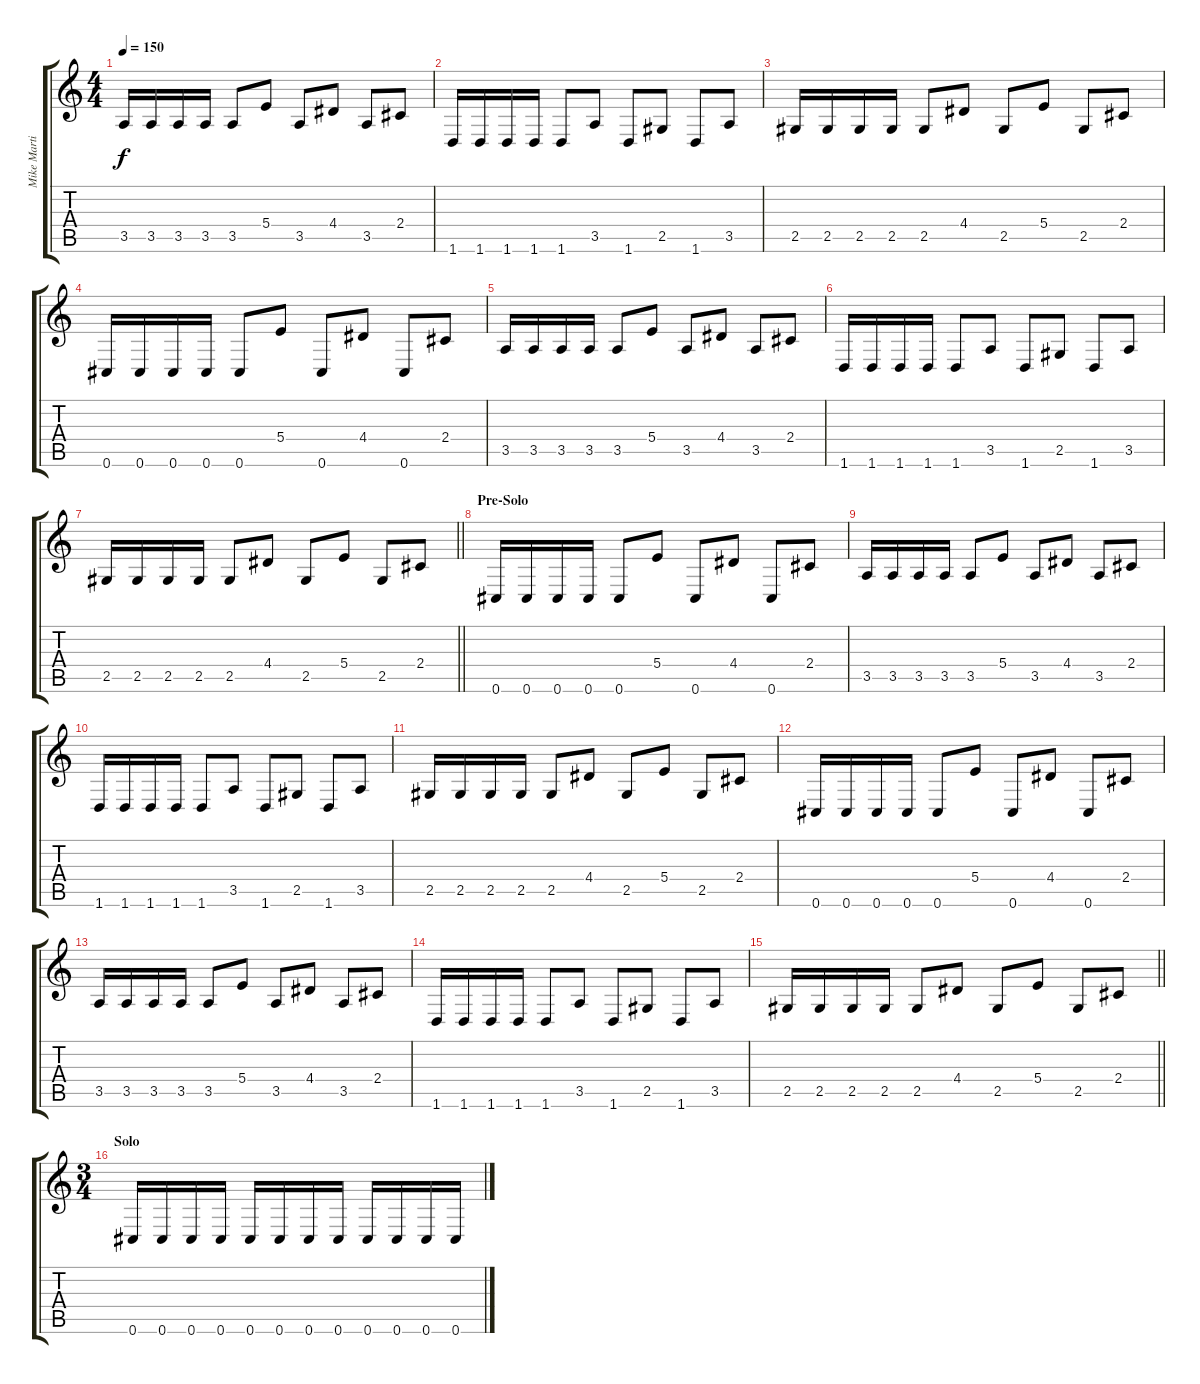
\track ("Mike Martin" "Mike Marti") {instrument overdrivenguitar}
\staff {score tabs}
\tuning (Db4 Ab3 E3 B2 Gb2 Db2) {hide}
\ts (4 4)
\tempo 150
\clef g2
\ks c
3.5.16{dy f} 3.5.16 3.5.16 3.5.16 3.5.8 5.4.8 3.5.8 4.4.8 3.5.8 2.4.8 |
1.6.16 1.6.16 1.6.16 1.6.16 1.6.8 3.5.8 1.6.8 2.5.8 1.6.8 3.5.8 |
2.5.16 2.5.16 2.5.16 2.5.16 2.5.8 4.4.8 2.5.8 5.4.8 2.5.8 2.4.8 |
0.6.16 0.6.16 0.6.16 0.6.16 0.6.8 5.4.8 0.6.8 4.4.8 0.6.8 2.4.8 |
3.5.16 3.5.16 3.5.16 3.5.16 3.5.8 5.4.8 3.5.8 4.4.8 3.5.8 2.4.8 |
1.6.16 1.6.16 1.6.16 1.6.16 1.6.8 3.5.8 1.6.8 2.5.8 1.6.8 3.5.8 |
\barLineRight lightlight
2.5.16 2.5.16 2.5.16 2.5.16 2.5.8 4.4.8 2.5.8 5.4.8 2.5.8 2.4.8 |
\section ("" "Pre-Solo")
0.6.16 0.6.16 0.6.16 0.6.16 0.6.8 5.4.8 0.6.8 4.4.8 0.6.8 2.4.8 |
3.5.16 3.5.16 3.5.16 3.5.16 3.5.8 5.4.8 3.5.8 4.4.8 3.5.8 2.4.8 |
1.6.16 1.6.16 1.6.16 1.6.16 1.6.8 3.5.8 1.6.8 2.5.8 1.6.8 3.5.8 |
2.5.16 2.5.16 2.5.16 2.5.16 2.5.8 4.4.8 2.5.8 5.4.8 2.5.8 2.4.8 |
0.6.16 0.6.16 0.6.16 0.6.16 0.6.8 5.4.8 0.6.8 4.4.8 0.6.8 2.4.8 |
3.5.16 3.5.16 3.5.16 3.5.16 3.5.8 5.4.8 3.5.8 4.4.8 3.5.8 2.4.8 |
1.6.16 1.6.16 1.6.16 1.6.16 1.6.8 3.5.8 1.6.8 2.5.8 1.6.8 3.5.8 |
\barLineRight lightlight
2.5.16 2.5.16 2.5.16 2.5.16 2.5.8 4.4.8 2.5.8 5.4.8 2.5.8 2.4.8 |
\ts (3 4)
\section ("" "Solo")
0.6.16 0.6.16 0.6.16 0.6.16 0.6.16 0.6.16 0.6.16 0.6.16 0.6.16 0.6.16 0.6.16 0.6.16
